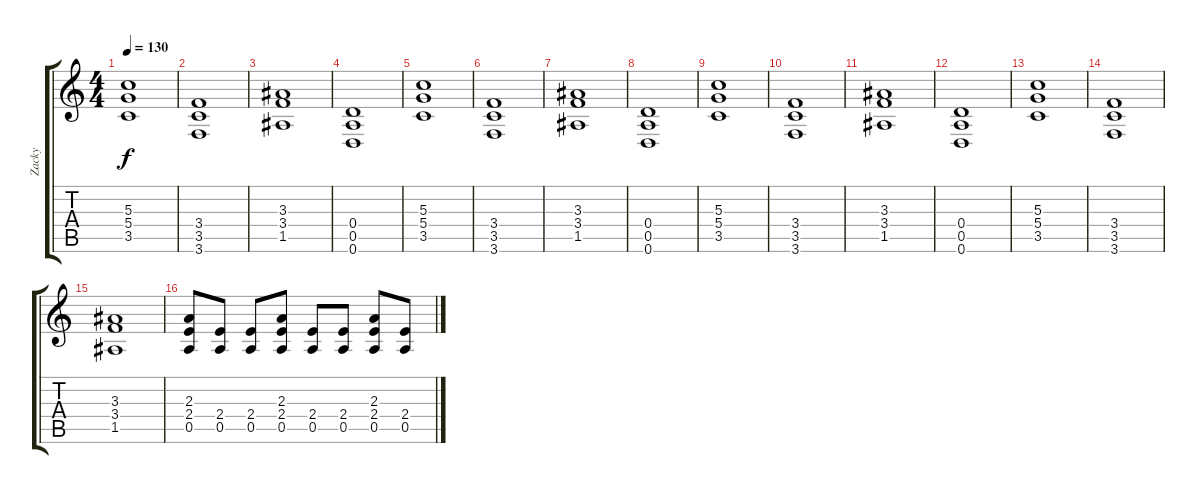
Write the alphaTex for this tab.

\track ("Zacky" "Zacky") {instrument distortionguitar}
\staff {score tabs}
\tuning (E4 B3 G3 D3 A2 D2) {hide}
\ts (4 4)
\tempo 130
\clef g2
\ks c
(5.3 5.4 3.5).1{dy f} |
(3.4 3.5 3.6).1 |
(3.3 3.4 1.5).1 |
(0.4 0.5 0.6).1 |
(5.3 5.4 3.5).1 |
(3.4 3.5 3.6).1 |
(3.3 3.4 1.5).1 |
(0.4 0.5 0.6).1 |
(5.3 5.4 3.5).1 |
(3.4 3.5 3.6).1 |
(3.3 3.4 1.5).1 |
(0.4 0.5 0.6).1 |
(5.3 5.4 3.5).1 |
(3.4 3.5 3.6).1 |
(3.3 3.4 1.5).1 |
(2.3 2.4 0.5).8 (2.4 0.5).8 (2.4 0.5).8 (2.3 2.4 0.5).8 (2.4 0.5).8 (2.4 0.5).8 (2.3 2.4 0.5).8 (2.4 0.5).8
